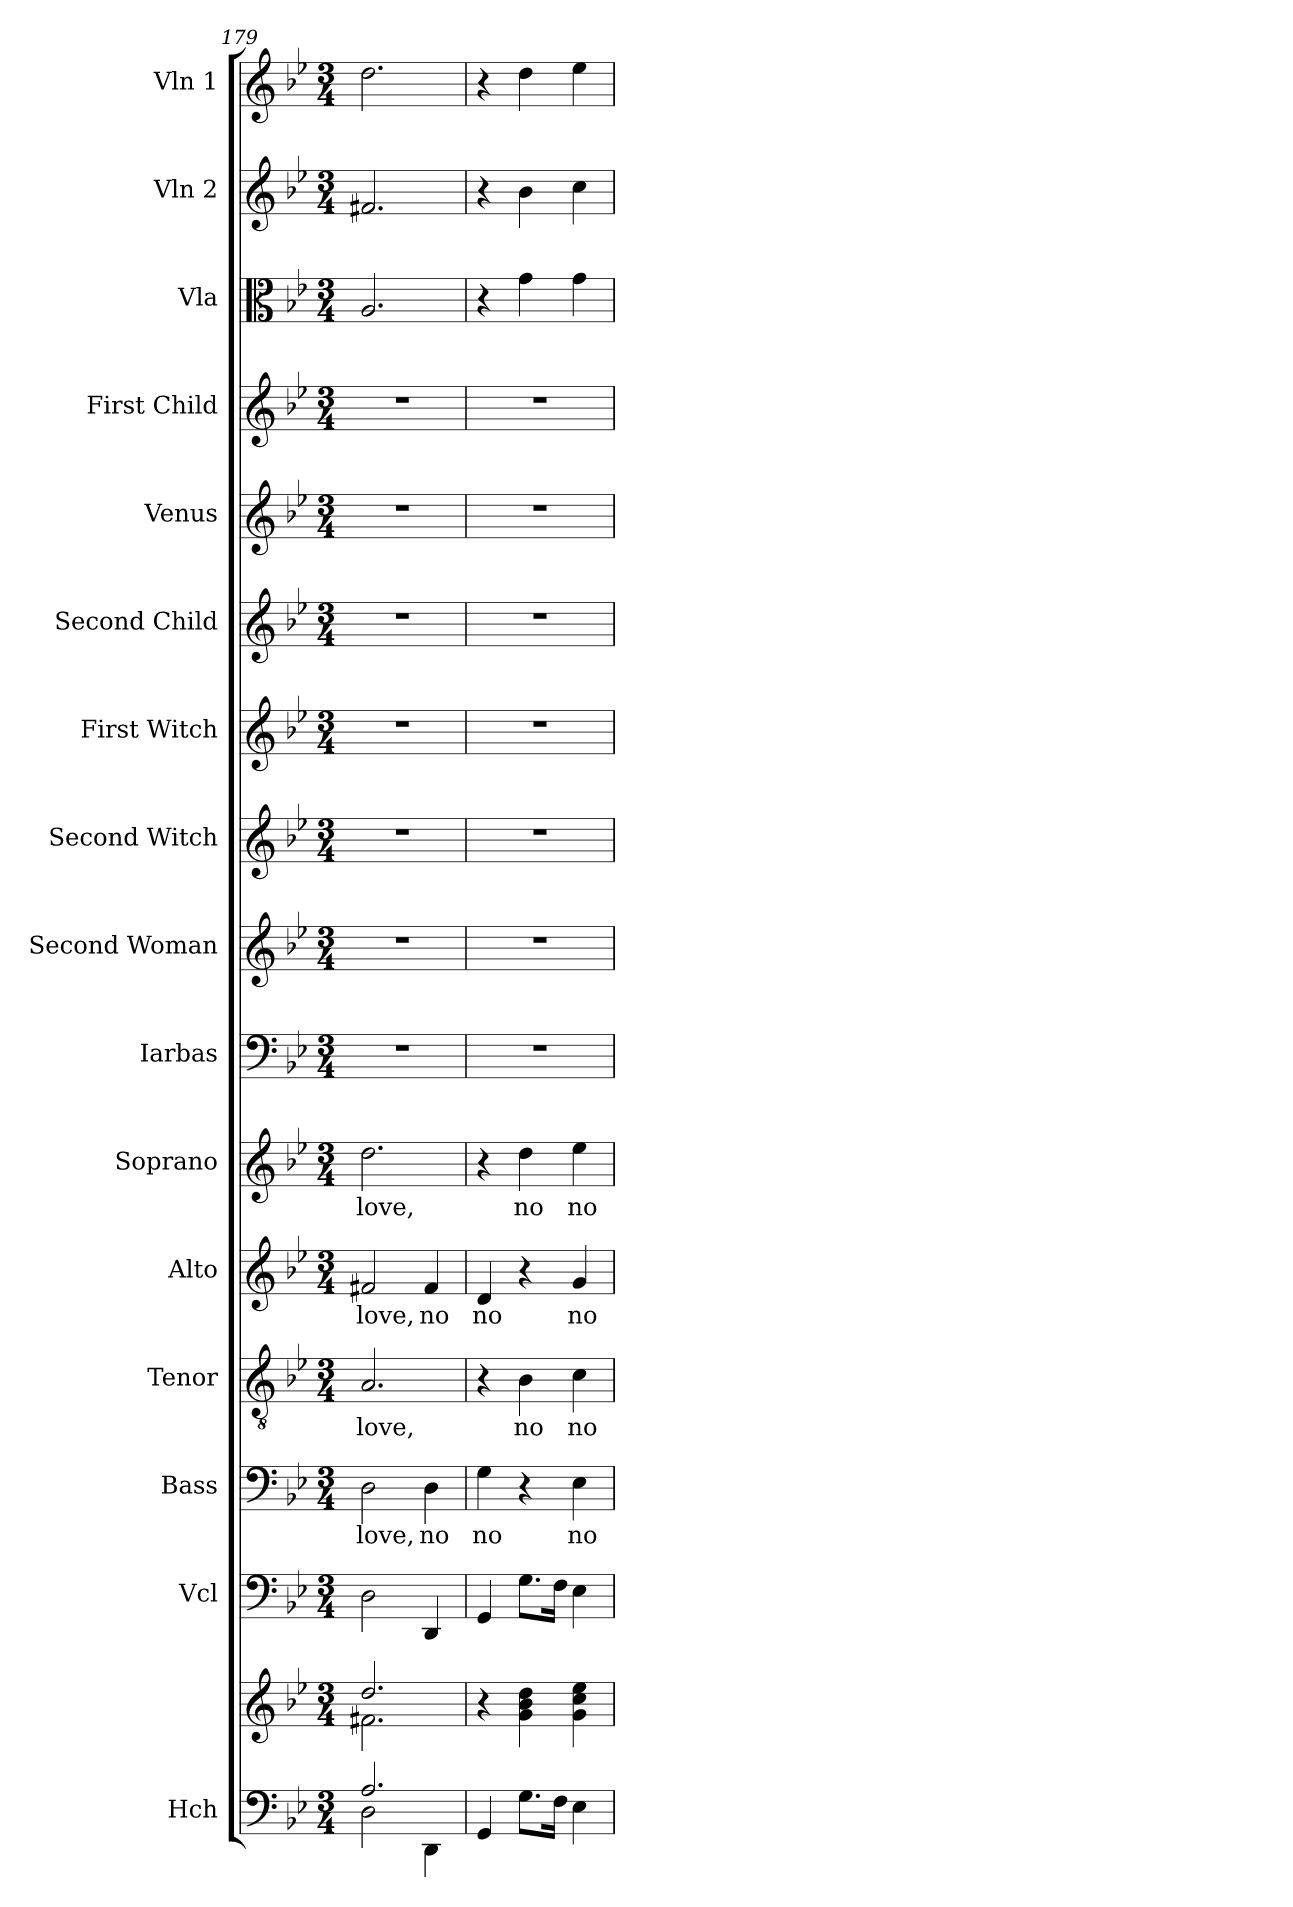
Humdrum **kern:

**kern	**kern	**kern	**kern	**text	**kern	**text	**kern	**text	**kern	**text	**kern	**kern	**kern	**kern	**kern	**kern	**kern	**kern	**kern	**kern
*part16	*part16	*part15	*part14	*part14	*part13	*part13	*part12	*part12	*part11	*part11	*part10	*part9	*part8	*part7	*part6	*part5	*part4	*part3	*part2	*part1
*staff17	*staff16	*staff15	*staff14	*staff14	*staff13	*staff13	*staff12	*staff12	*staff11	*staff11	*staff10	*staff9	*staff8	*staff7	*staff6	*staff5	*staff4	*staff3	*staff2	*staff1
*I"Hch	*	*I"Vcl	*I"Bass	*	*I"Tenor	*	*I"Alto	*	*I"Soprano	*	*I"Iarbas	*I"Second Woman	*I"Second Witch	*I"First Witch	*I"Second Child	*I"Venus	*I"First Child	*I"Vla	*I"Vln 2	*I"Vln 1
*I'Hch.	*	*I'Vc.	*I'B.	*	*I'T.	*	*I'A.	*	*I'S.	*	*I'I.	*I'2W	*I'W2.	*I'W1	*I'C2.	*I'V.	*I'C1	*I'Vla.	*I'Vln.	*I'Vln.
*clefF4	*clefG2	*clefF4	*clefF4	*	*clefGv2	*	*clefG2	*	*clefG2	*	*clefF4	*clefG2	*clefG2	*clefG2	*clefG2	*clefG2	*clefG2	*clefC3	*clefG2	*clefG2
*k[b-e-]	*k[b-e-]	*k[b-e-]	*k[b-e-]	*	*k[b-e-]	*	*k[b-e-]	*	*k[b-e-]	*	*k[b-e-]	*k[b-e-]	*k[b-e-]	*k[b-e-]	*k[b-e-]	*k[b-e-]	*k[b-e-]	*k[b-e-]	*k[b-e-]	*k[b-e-]
*M3/4	*M3/4	*M3/4	*M3/4	*	*M3/4	*	*M3/4	*	*M3/4	*	*M3/4	*M3/4	*M3/4	*M3/4	*M3/4	*M3/4	*M3/4	*M3/4	*M3/4	*M3/4
=179	=179	=179	=179	=179	=179	=179	=179	=179	=179	=179	=179	=179	=179	=179	=179	=179	=179	=179	=179	=179
*^	*^	*	*	*	*	*	*	*	*	*	*	*	*	*	*	*	*	*	*	*
!	!	!	!	!	!	!LO:LY:b	!	!LO:LY:b	!	!LO:LY:b	!	!LO:LY:b	!	!	!	!	!	!	!	!	!	!
2.A/	2D\	2.dd/	2.f#X\	2D\	2D\	love,	2.A/	love,	2f#X/	love,	2.dd\	love,	2.r	2.r	2.r	2.r	2.r	2.r	2.r	2.A/	2.f#X/	2.dd\
!	!	!	!	!	!	!LO:LY:b	!	!	!	!LO:LY:b	!	!	!	!	!	!	!	!	!	!	!	!
.	4DD\	.	.	4DD/	4D\	no	.	.	4f#/	no	.	.	.	.	.	.	.	.	.	.	.	.
*	*	*v	*v	*	*	*	*	*	*	*	*	*	*	*	*	*	*	*	*	*	*	*
!!LO:PB:g=z
=180	=180	=180	=180	=180	=180	=180	=180	=180	=180	=180	=180	=180	=180	=180	=180	=180	=180	=180	=180	=180	=180
!	!	!	!	!	!LO:LY:b	!	!	!	!LO:LY:b	!	!	!	!	!	!	!	!	!	!	!	!
*v	*v	*	*	*	*	*	*	*	*	*	*	*	*	*	*	*	*	*	*	*	*
4GG/	4r	4GG/	4G\	no	4r	.	4d/	no	4r	.	2.r	2.r	2.r	2.r	2.r	2.r	2.r	4r	4r	4r
!	!	!	!	!	!	!LO:LY:b	!	!	!	!LO:LY:b	!	!	!	!	!	!	!	!	!	!
8.G\L	4g\ 4b-\ 4dd\	8.G\L	4r	.	4B-\	no	4r	.	4dd\	no	.	.	.	.	.	.	.	4g\	4b-\	4dd\
16F\Jk	.	16F\Jk	.	.	.	.	.	.	.	.	.	.	.	.	.	.	.	.	.	.
!	!	!	!	!LO:LY:b	!	!LO:LY:b	!	!LO:LY:b	!	!LO:LY:b	!	!	!	!	!	!	!	!	!	!
4E-\	4g\ 4cc\ 4ee-\	4E-\	4E-\	no	4c\	no	4g/	no	4ee-\	no	.	.	.	.	.	.	.	4g\	4cc\	4ee-\
=	=	=	=	=	=	=	=	=	=	=	=	=	=	=	=	=	=	=	=	=
*-	*-	*-	*-	*-	*-	*-	*-	*-	*-	*-	*-	*-	*-	*-	*-	*-	*-	*-	*-	*-
